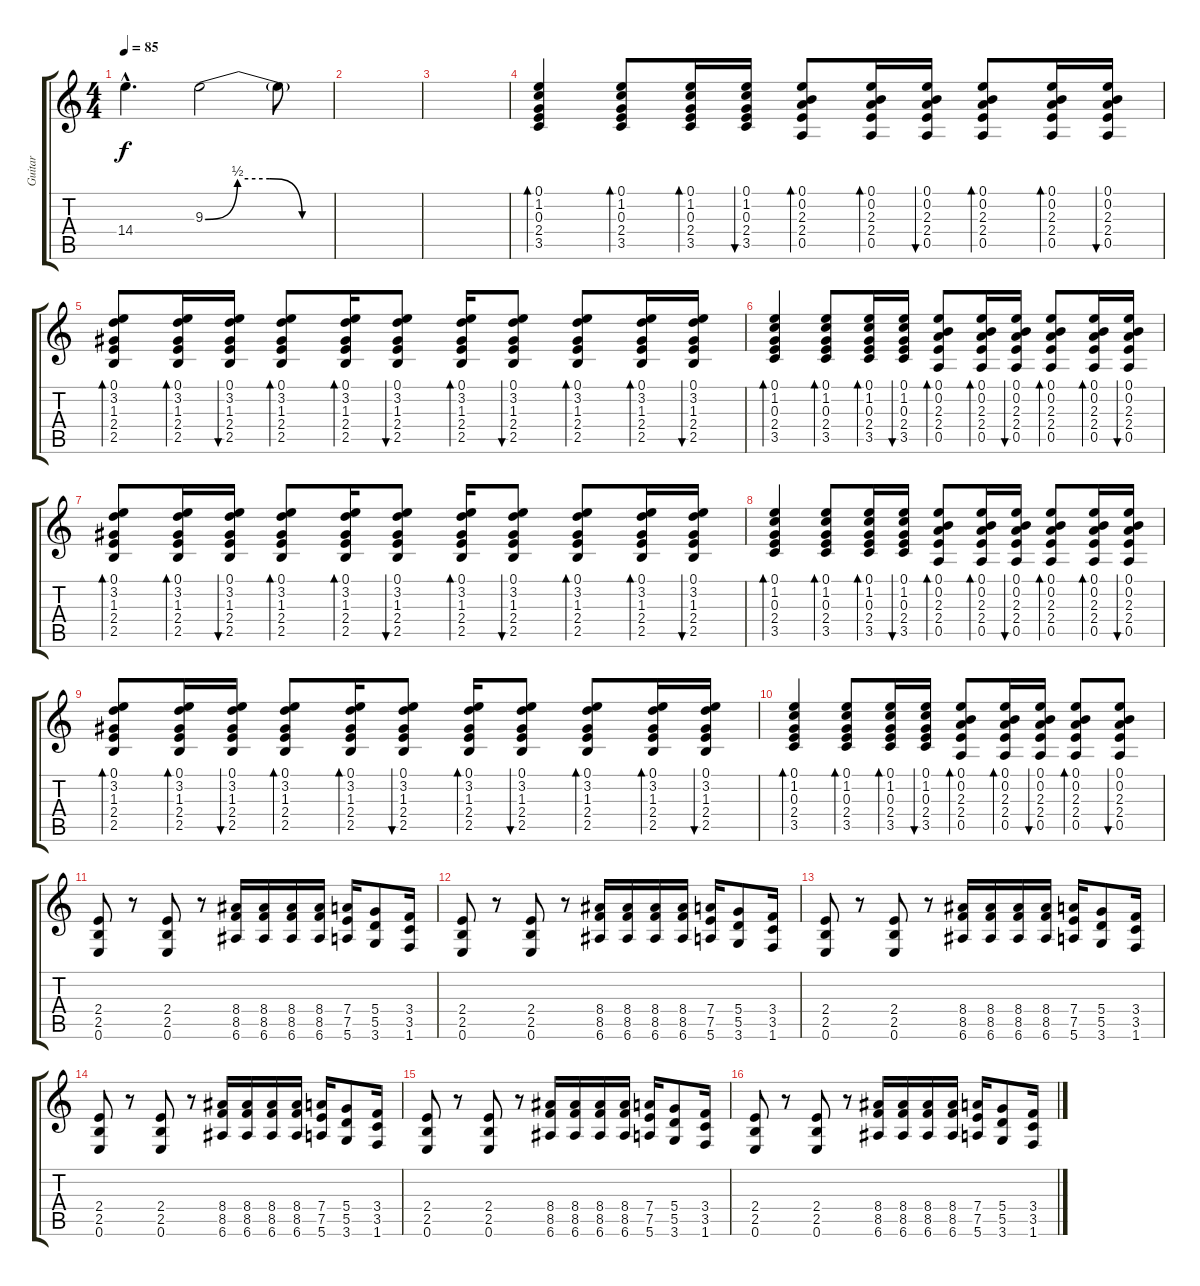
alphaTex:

\track ("Guitar" "Guitar") {instrument distortionguitar}
\staff {score tabs}
\tuning (E4 B3 G3 D3 A2 E2) {hide}
\ts (4 4)
\tempo 85
\clef g2
\ks c
14.4{hac}.4{d dy f} 9.3{be (custom 0 0 15 2 30 2 45 0 60 0)}.2 9.3{t}.8 |
|
|
(0.1 1.2 0.3 2.4 3.5).4{bd 120 instrument electricguitarclean} (0.1 1.2 0.3 2.4 3.5).8{bd 30} (0.1 1.2 0.3 2.4 3.5).16{bd 30} (0.1 1.2 0.3 2.4 3.5).16{bu 30} (0.1 0.2 2.3 2.4 0.5).8{bd 60} (0.1 0.2 2.3 2.4 0.5).16{bd 30} (0.1 0.2 2.3 2.4 0.5).16{bu 30} (0.1 0.2 2.3 2.4 0.5).8{bd 30} (0.1 0.2 2.3 2.4 0.5).16{bd 30} (0.1 0.2 2.3 2.4 0.5).16{bu 30} |
(0.1 3.2 1.3 2.4 2.5).8{bd 30 instrument electricguitarclean} (0.1 3.2 1.3 2.4 2.5).16{bd 30} (0.1 3.2 1.3 2.4 2.5).16{bu 30} (0.1 3.2 1.3 2.4 2.5).8{bd 30} (0.1 3.2 1.3 2.4 2.5).16{bd 30} (0.1 3.2 1.3 2.4 2.5).8{bu 30} (0.1 3.2 1.3 2.4 2.5).16{bd 30} (0.1 3.2 1.3 2.4 2.5).8{bu 30} (0.1 3.2 1.3 2.4 2.5).8{bd 30} (0.1 3.2 1.3 2.4 2.5).16{bd 30} (0.1 3.2 1.3 2.4 2.5).16{bu 30} |
(0.1 1.2 0.3 2.4 3.5).4{bd 30 instrument electricguitarclean} (0.1 1.2 0.3 2.4 3.5).8{bd 30} (0.1 1.2 0.3 2.4 3.5).16{bd 30} (0.1 1.2 0.3 2.4 3.5).16{bu 30} (0.1 0.2 2.3 2.4 0.5).8{bd 60} (0.1 0.2 2.3 2.4 0.5).16{bd 30} (0.1 0.2 2.3 2.4 0.5).16{bu 30} (0.1 0.2 2.3 2.4 0.5).8{bd 30} (0.1 0.2 2.3 2.4 0.5).16{bd 30} (0.1 0.2 2.3 2.4 0.5).16{bu 30} |
(0.1 3.2 1.3 2.4 2.5).8{bd 30 instrument electricguitarclean} (0.1 3.2 1.3 2.4 2.5).16{bd 30} (0.1 3.2 1.3 2.4 2.5).16{bu 30} (0.1 3.2 1.3 2.4 2.5).8{bd 30} (0.1 3.2 1.3 2.4 2.5).16{bd 30} (0.1 3.2 1.3 2.4 2.5).8{bu 30} (0.1 3.2 1.3 2.4 2.5).16{bd 30} (0.1 3.2 1.3 2.4 2.5).8{bu 30} (0.1 3.2 1.3 2.4 2.5).8{bd 30} (0.1 3.2 1.3 2.4 2.5).16{bd 30} (0.1 3.2 1.3 2.4 2.5).16{bu 30} |
(0.1 1.2 0.3 2.4 3.5).4{bd 30 instrument electricguitarclean} (0.1 1.2 0.3 2.4 3.5).8{bd 30} (0.1 1.2 0.3 2.4 3.5).16{bd 30} (0.1 1.2 0.3 2.4 3.5).16{bu 30} (0.1 0.2 2.3 2.4 0.5).8{bd 60} (0.1 0.2 2.3 2.4 0.5).16{bd 30} (0.1 0.2 2.3 2.4 0.5).16{bu 30} (0.1 0.2 2.3 2.4 0.5).8{bd 30} (0.1 0.2 2.3 2.4 0.5).16{bd 30} (0.1 0.2 2.3 2.4 0.5).16{bu 30} |
(0.1 3.2 1.3 2.4 2.5).8{bd 30 instrument electricguitarclean} (0.1 3.2 1.3 2.4 2.5).16{bd 30} (0.1 3.2 1.3 2.4 2.5).16{bu 30} (0.1 3.2 1.3 2.4 2.5).8{bd 30} (0.1 3.2 1.3 2.4 2.5).16{bd 30} (0.1 3.2 1.3 2.4 2.5).8{bu 30} (0.1 3.2 1.3 2.4 2.5).16{bd 30} (0.1 3.2 1.3 2.4 2.5).8{bu 30} (0.1 3.2 1.3 2.4 2.5).8{bd 30} (0.1 3.2 1.3 2.4 2.5).16{bd 30} (0.1 3.2 1.3 2.4 2.5).16{bu 30} |
(0.1 1.2 0.3 2.4 3.5).4{bd 30 instrument electricguitarclean} (0.1 1.2 0.3 2.4 3.5).8{bd 30} (0.1 1.2 0.3 2.4 3.5).16{bd 30} (0.1 1.2 0.3 2.4 3.5).16{bu 30} (0.1 0.2 2.3 2.4 0.5).8{bd 60} (0.1 0.2 2.3 2.4 0.5).16{bd 30} (0.1 0.2 2.3 2.4 0.5).16{bu 30} (0.1 0.2 2.3 2.4 0.5).8{bd 30} (0.1 0.2 2.3 2.4 0.5).8{bu 30} |
(2.4 2.5 0.6).8{instrument distortionguitar} r.8 (2.4 2.5 0.6).8 r.8 (8.4 8.5 6.6).16 (8.4 8.5 6.6).16 (8.4 8.5 6.6).16 (8.4 8.5 6.6).16 (7.4 7.5 5.6).16 (5.4 5.5 3.6).8 (3.4 3.5 1.6).16 |
(2.4 2.5 0.6).8 r.8 (2.4 2.5 0.6).8 r.8 (8.4 8.5 6.6).16 (8.4 8.5 6.6).16 (8.4 8.5 6.6).16 (8.4 8.5 6.6).16 (7.4 7.5 5.6).16 (5.4 5.5 3.6).8 (3.4 3.5 1.6).16 |
(2.4 2.5 0.6).8 r.8 (2.4 2.5 0.6).8 r.8 (8.4 8.5 6.6).16 (8.4 8.5 6.6).16 (8.4 8.5 6.6).16 (8.4 8.5 6.6).16 (7.4 7.5 5.6).16 (5.4 5.5 3.6).8 (3.4 3.5 1.6).16 |
(2.4 2.5 0.6).8 r.8 (2.4 2.5 0.6).8 r.8 (8.4 8.5 6.6).16 (8.4 8.5 6.6).16 (8.4 8.5 6.6).16 (8.4 8.5 6.6).16 (7.4 7.5 5.6).16 (5.4 5.5 3.6).8 (3.4 3.5 1.6).16 |
(2.4 2.5 0.6).8 r.8 (2.4 2.5 0.6).8 r.8 (8.4 8.5 6.6).16 (8.4 8.5 6.6).16 (8.4 8.5 6.6).16 (8.4 8.5 6.6).16 (7.4 7.5 5.6).16 (5.4 5.5 3.6).8 (3.4 3.5 1.6).16 |
(2.4 2.5 0.6).8 r.8 (2.4 2.5 0.6).8 r.8 (8.4 8.5 6.6).16 (8.4 8.5 6.6).16 (8.4 8.5 6.6).16 (8.4 8.5 6.6).16 (7.4 7.5 5.6).16 (5.4 5.5 3.6).8 (3.4 3.5 1.6).16
